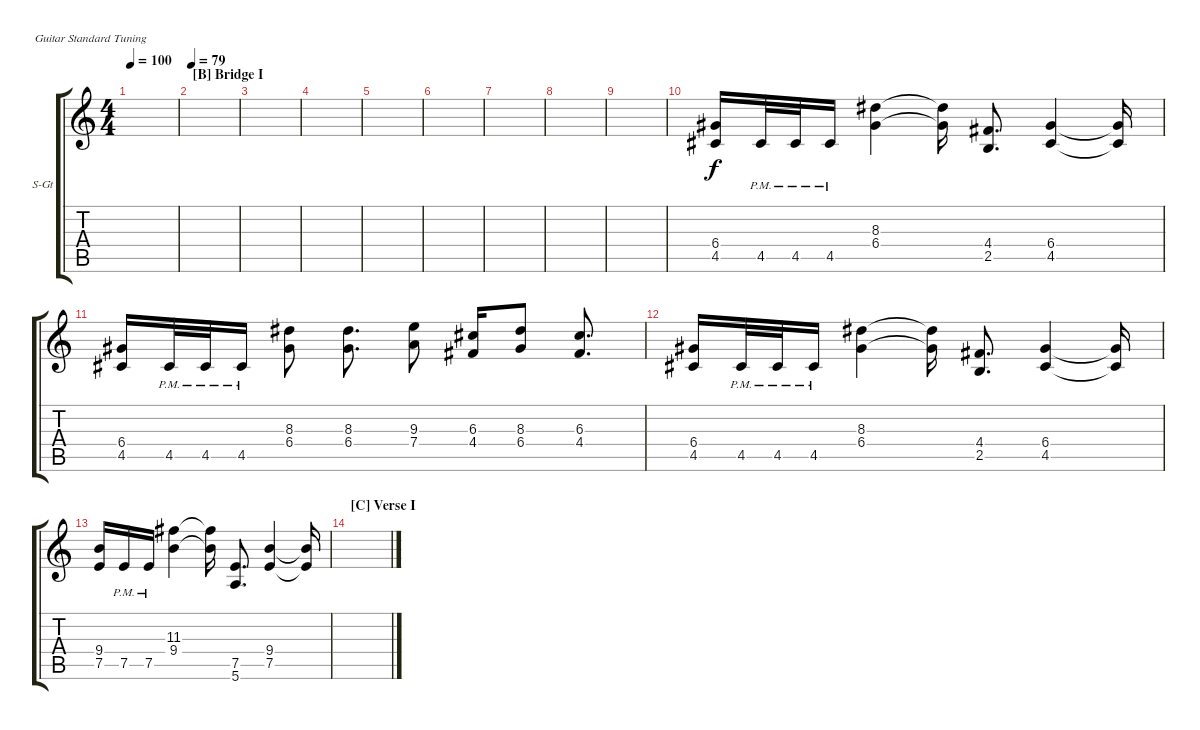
\defaultSystemsLayout 4
\bracketExtendMode groupsimilarinstruments
\firstSystemTrackNameOrientation horizontal
\otherSystemsTrackNameOrientation horizontal
\track ("Studio Guitar" "S-Gt") {instrument distortionguitar}
\staff {score tabs}
\tuning (E4 B3 G3 D3 A2 E2)
\ts (4 4)
\tempo 100
\clef g2
\ks c
|
\section ("B" "Bridge I")
\tempo 79
|
|
|
|
|
|
|
|
(4.5 6.4).16{beam merge} 4.5{pm}.32{beam merge} 4.5{pm}.32{beam merge} 4.5{pm}.16{beam split} (6.4 8.3).4 (6.4{t} 8.3{t}).16 (2.5 4.4).8{d} (4.5 6.4).4 (4.5{t} 6.4{t}).16 |
(4.5 6.4).16{beam merge} 4.5{pm}.32{beam merge} 4.5{pm}.32{beam merge} 4.5{pm}.16{beam split} (6.4 8.3).8{beam split} (6.4 8.3).8{d beam split} (7.4 9.3).8{beam split} (4.4 6.3).16{beam merge} (6.4 8.3).8 (4.4 6.3).8{d beam split} |
(4.5 6.4).16{beam merge} 4.5{pm}.32{beam merge} 4.5{pm}.32{beam merge} 4.5{pm}.16{beam split} (6.4 8.3).4 (6.4{t} 8.3{t}).16 (2.5 4.4).8{d} (4.5 6.4).4 (4.5{t} 6.4{t}).16 |
(7.5 9.4).16{beam merge} 7.5{pm}.16{beam merge} 7.5{pm}.16{beam split} (9.4 11.3).4 (9.4{t} 11.3{t}).16 (5.6 7.5).8{d} (7.5 9.4).4 (7.5{t} 9.4{t}).16 |
\section ("C" "Verse I")
